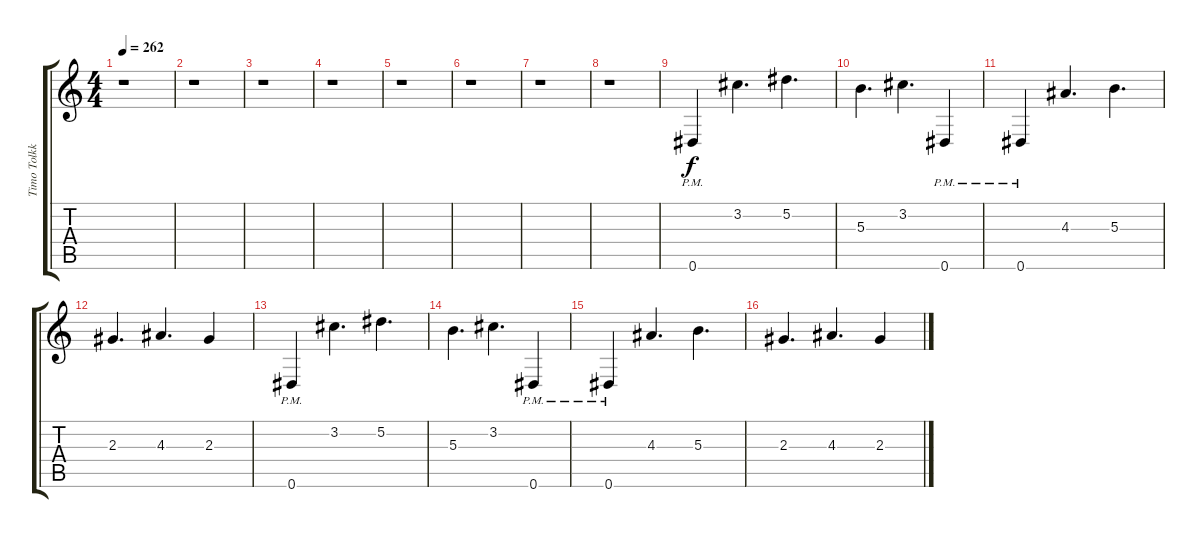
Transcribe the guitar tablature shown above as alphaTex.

\track ("Timo Tolkki" "Timo Tolkk") {instrument distortionguitar}
\staff {score tabs}
\tuning (Eb4 Bb3 Gb3 Db3 Ab2 Eb2) {hide}
\ts (4 4)
\tempo 262
\clef g2
\ks c
r.1{dy f instrument distortionguitar} |
r.1 |
r.1 |
r.1 |
r.1 |
r.1 |
r.1 |
r.1 |
0.6{pm}.4 3.2.4{d} 5.2.4{d} |
5.3.4{d} 3.2.4{d} 0.6{pm}.4 |
0.6{pm}.4 4.3.4{d} 5.3.4{d} |
2.3.4{d} 4.3.4{d} 2.3.4 |
0.6{pm}.4 3.2.4{d} 5.2.4{d} |
5.3.4{d} 3.2.4{d} 0.6{pm}.4 |
0.6{pm}.4 4.3.4{d} 5.3.4{d} |
2.3.4{d} 4.3.4{d} 2.3.4
